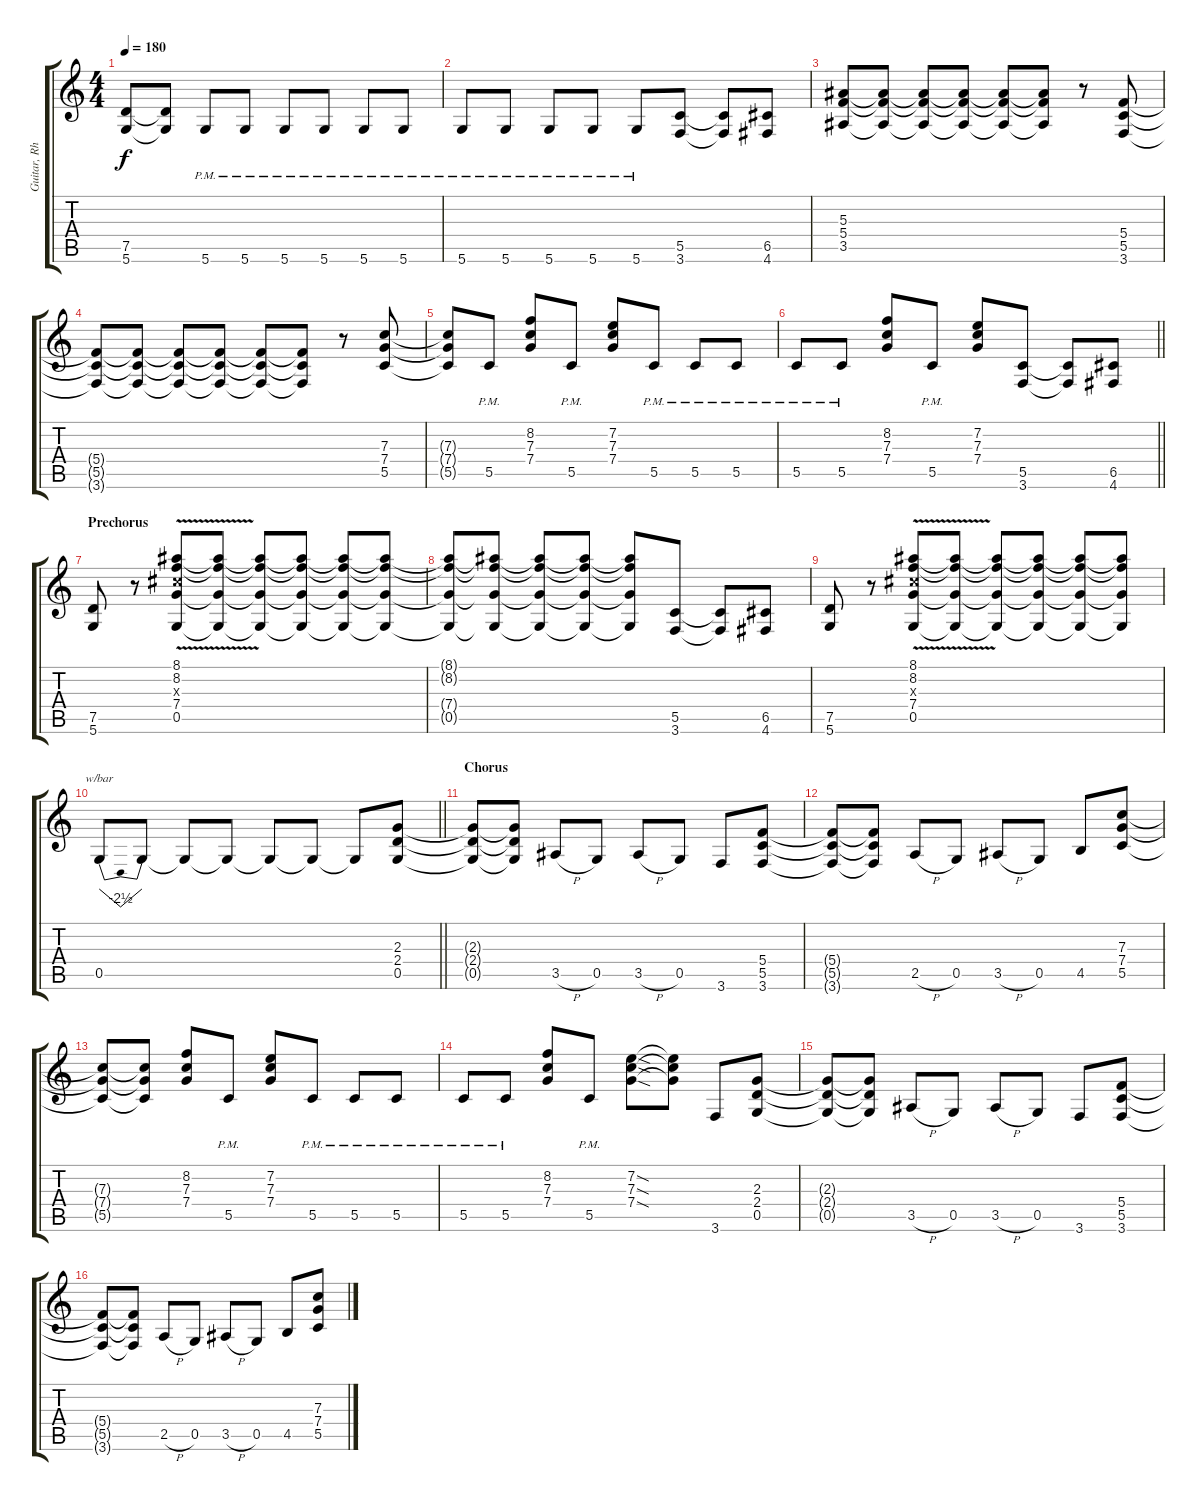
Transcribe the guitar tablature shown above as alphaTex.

\track ("Guitar, Rhythm 1" "Guitar, Rh") {instrument overdrivenguitar}
\staff {score tabs}
\tuning (D4 A3 F3 C3 G2 D2) {hide}
\ts (4 4)
\tempo 180
\clef g2
\ks c
(7.5 5.6).8{dy f} (7.5{t} 5.6{t}).8 5.6{pm}.8 5.6{pm}.8 5.6{pm}.8 5.6{pm}.8 5.6{pm}.8 5.6{pm}.8 |
5.6{pm}.8 5.6{pm}.8 5.6{pm}.8 5.6{pm}.8 5.6{pm}.8 (5.5 3.6).8 (5.5{t} 3.6{t}).8 (6.5 4.6).8 |
(5.3 5.4 3.5).8 (5.3{t} 5.4{t} 3.5{t}).8 (5.3{t} 5.4{t} 3.5{t}).8 (5.3{t} 5.4{t} 3.5{t}).8 (5.3{t} 5.4{t} 3.5{t}).8 (5.3{t} 5.4{t} 3.5{t}).8 r.8 (5.4 5.5 3.6).8 |
(5.4{t} 5.5{t} 3.6{t}).8 (5.4{t} 5.5{t} 3.6{t}).8 (5.4{t} 5.5{t} 3.6{t}).8 (5.4{t} 5.5{t} 3.6{t}).8 (5.4{t} 5.5{t} 3.6{t}).8 (5.4{t} 5.5{t} 3.6{t}).8 r.8 (7.3 7.4 5.5).8 |
(7.3{t} 7.4{t} 5.5{t}).8 5.5{pm}.8 (8.2 7.3 7.4).8 5.5{pm}.8 (7.2 7.3 7.4).8 5.5{pm}.8 5.5{pm}.8 5.5{pm}.8 |
\barLineRight lightlight
5.5{pm}.8 5.5{pm}.8 (8.2 7.3 7.4).8 5.5{pm}.8 (7.2 7.3 7.4).8 (5.5 3.6).8 (5.5{t} 3.6{t}).8 (6.5 4.6).8 |
\section ("" "Prechorus")
(7.5 5.6).8 r.8 (8.1 8.2{v} 8.3{v x} 7.4{v} 0.5{v}).8 (8.1{t} 8.2{t} 7.4{t} 0.5{t}).8 (8.1{t} 8.2{t} 7.4{t} 0.5{t}).8 (8.1{t} 8.2{t} 7.4{t} 0.5{t}).8 (8.1{t} 8.2{t} 7.4{t} 0.5{t}).8 (8.1{t} 8.2{t} 7.4{t} 0.5{t}).8 |
(8.1{t} 8.2{t} 7.4{t} 0.5{t}).8 (8.1{t} 8.2{t} 7.4{t} 0.5{t}).8 (8.1{t} 8.2{t} 7.4{t} 0.5{t}).8 (8.1{t} 8.2{t} 7.4{t} 0.5{t}).8 (8.1{t} 8.2{t} 7.4{t} 0.5{t}).8 (5.5 3.6).8 (5.5{t} 3.6{t}).8 (6.5 4.6).8 |
(7.5 5.6).8 r.8 (8.1 8.2{v} 8.3{v x} 7.4{v} 0.5{v}).8 (8.1{t} 8.2{t} 7.4{t} 0.5{t}).8 (8.1{t} 8.2{t} 7.4{t} 0.5{t}).8 (8.1{t} 8.2{t} 7.4{t} 0.5{t}).8 (8.1{t} 8.2{t} 7.4{t} 0.5{t}).8 (8.1{t} 8.2{t} 7.4{t} 0.5{t}).8 |
\barLineRight lightlight
0.5.8{tbe (dip default 0 0 45 -10 55 -10 60 0)} 0.5{t}.8 0.5{t}.8 0.5{t}.8 0.5{t}.8 0.5{t}.8 0.5{t}.8 (2.3 2.4 0.5).8 |
\section ("" "Chorus")
(2.3{t} 2.4{t} 0.5{t}).8 (2.3{t} 2.4{t} 0.5{t}).8 3.5{h}.8 0.5.8 3.5{h}.8 0.5.8 3.6.8 (5.4 5.5 3.6).8 |
(5.4{t} 5.5{t} 3.6{t}).8 (5.4{t} 5.5{t} 3.6{t}).8 2.5{h}.8 0.5.8 3.5{h}.8 0.5.8 4.5.8 (7.3 7.4 5.5).8 |
(7.3{t} 7.4{t} 5.5{t}).8 (7.3{t} 7.4{t} 5.5{t}).8 (8.2 7.3 7.4).8 5.5{pm}.8 (7.2 7.3 7.4).8 5.5{pm}.8 5.5{pm}.8 5.5{pm}.8 |
5.5{pm}.8 5.5{pm}.8 (8.2 7.3 7.4).8 5.5{pm}.8 (7.2{sod} 7.3{sod} 7.4{sod}).8 (7.2{t} 7.3{t} 7.4{t}).8 3.6.8 (2.3 2.4 0.5).8 |
(2.3{t} 2.4{t} 0.5{t}).8 (2.3{t} 2.4{t} 0.5{t}).8 3.5{h}.8 0.5.8 3.5{h}.8 0.5.8 3.6.8 (5.4 5.5 3.6).8 |
(5.4{t} 5.5{t} 3.6{t}).8 (5.4{t} 5.5{t} 3.6{t}).8 2.5{h}.8 0.5.8 3.5{h}.8 0.5.8 4.5.8 (7.3 7.4 5.5).8
